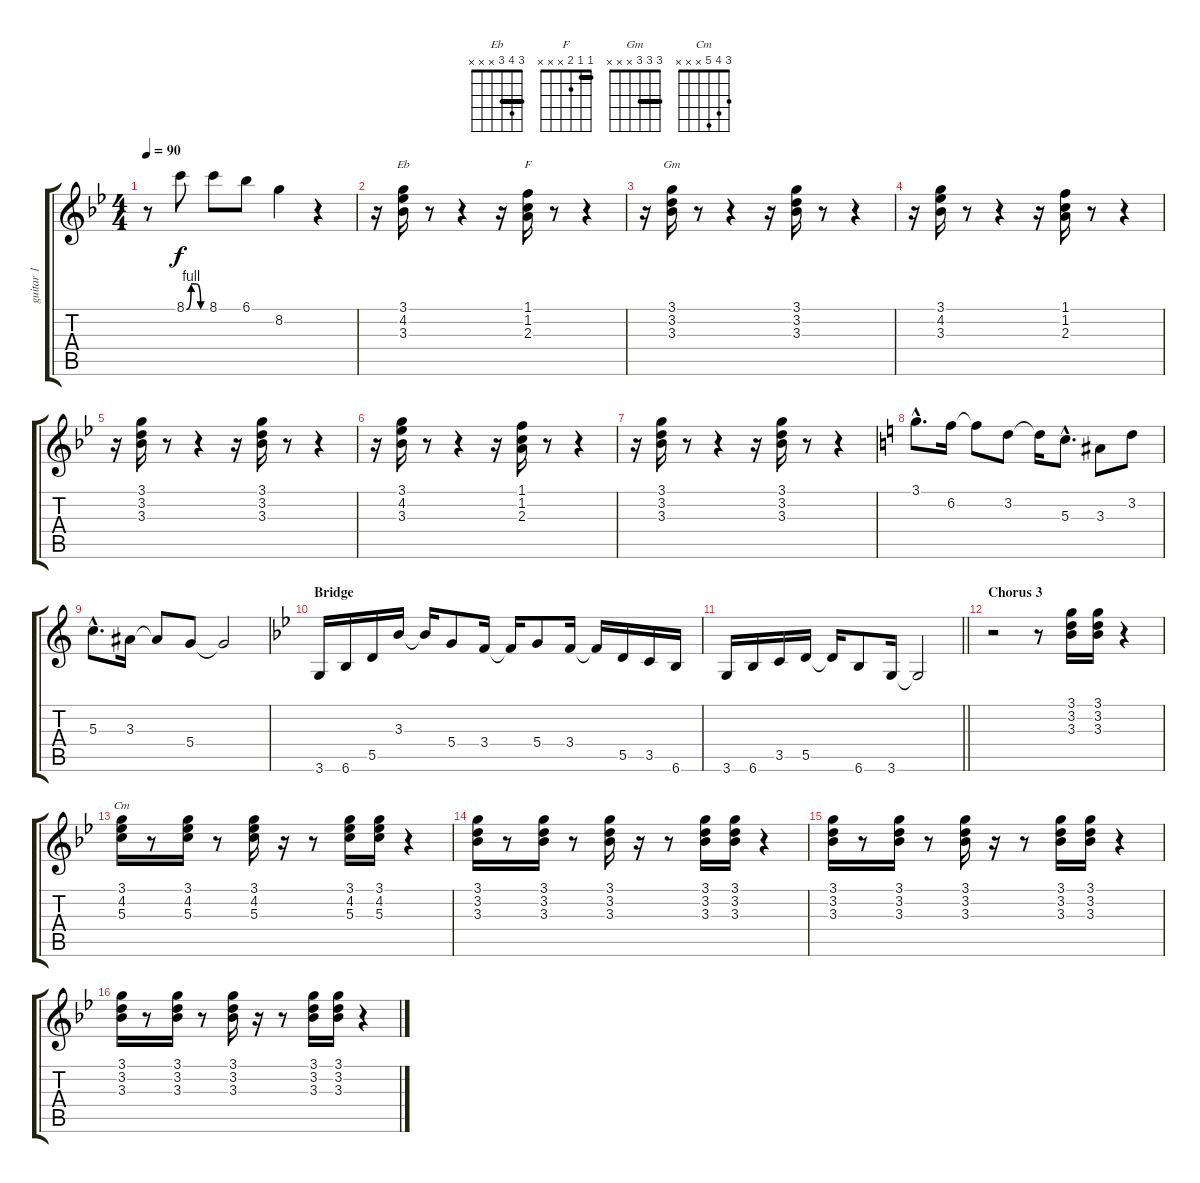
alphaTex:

\track ("guitar 1" "guitar 1") {instrument electricguitarclean}
\staff {score tabs}
\tuning (E4 B3 G3 D3 A2 E2) {hide}
\chord ("Eb" 3 4 3 x x x) {barre 3}
\chord ("F" 1 1 2 x x x) {barre 1}
\chord ("Gm" 3 3 3 x x x) {barre 3}
\chord ("Cm" 3 4 5 x x x)
\ts (4 4)
\tempo 90
\clef g2
\ks bb
r.8{dy f} 8.1{be (custom 0 0 15 4 30 4 45 0 60 0)}.8 8.1.8 6.1.8 8.2.4 r.4 |
r.16 (3.1 4.2 3.3).16{ch "Eb"} r.8 r.4 r.16 (1.1 1.2 2.3).16{ch "F"} r.8 r.4 |
r.16 (3.1 3.2 3.3).16{ch "Gm"} r.8 r.4 r.16 (3.1 3.2 3.3).16 r.8 r.4 |
r.16 (3.1 4.2 3.3).16 r.8 r.4 r.16 (1.1 1.2 2.3).16 r.8 r.4 |
r.16 (3.1 3.2 3.3).16 r.8 r.4 r.16 (3.1 3.2 3.3).16 r.8 r.4 |
r.16 (3.1 4.2 3.3).16 r.8 r.4 r.16 (1.1 1.2 2.3).16 r.8 r.4 |
r.16 (3.1 3.2 3.3).16 r.8 r.4 r.16 (3.1 3.2 3.3).16 r.8 r.4 |
\ks c
3.1{hac}.8{d} 6.2.16 6.2{t}.8 3.2.8 3.2{t}.16 5.3{hac}.8{d} 3.3.8 3.2.8 |
5.3{hac}.8{d} 3.3.16 3.3{t}.8 5.4.8 5.4{t}.2 |
\section ("" "Bridge")
\ks bb
3.6.16 6.6.16 5.5.16 3.3.16 3.3{t}.16 5.4.8 3.4.16 3.4{t}.16 5.4.8 3.4.16 3.4{t}.16 5.5.16 3.5.16 6.6.16 |
\barLineRight lightlight
3.6.16 6.6.16 3.5.16 5.5.16 5.5{t}.16 6.6.8 3.6.16 3.6{t}.2 |
\section ("" "Chorus 3")
r.2 r.8 (3.1 3.2 3.3).16 (3.1 3.2 3.3).16 r.4 |
(3.1 4.2 5.3).16{ch "Cm"} r.8 (3.1 4.2 5.3).16 r.8 (3.1 4.2 5.3).16 r.16 r.8 (3.1 4.2 5.3).16 (3.1 4.2 5.3).16 r.4 |
(3.1 3.2 3.3).16 r.8 (3.1 3.2 3.3).16 r.8 (3.1 3.2 3.3).16 r.16 r.8 (3.1 3.2 3.3).16 (3.1 3.2 3.3).16 r.4 |
(3.1 3.2 3.3).16 r.8 (3.1 3.2 3.3).16 r.8 (3.1 3.2 3.3).16 r.16 r.8 (3.1 3.2 3.3).16 (3.1 3.2 3.3).16 r.4 |
(3.1 3.2 3.3).16 r.8 (3.1 3.2 3.3).16 r.8 (3.1 3.2 3.3).16 r.16 r.8 (3.1 3.2 3.3).16 (3.1 3.2 3.3).16 r.4
